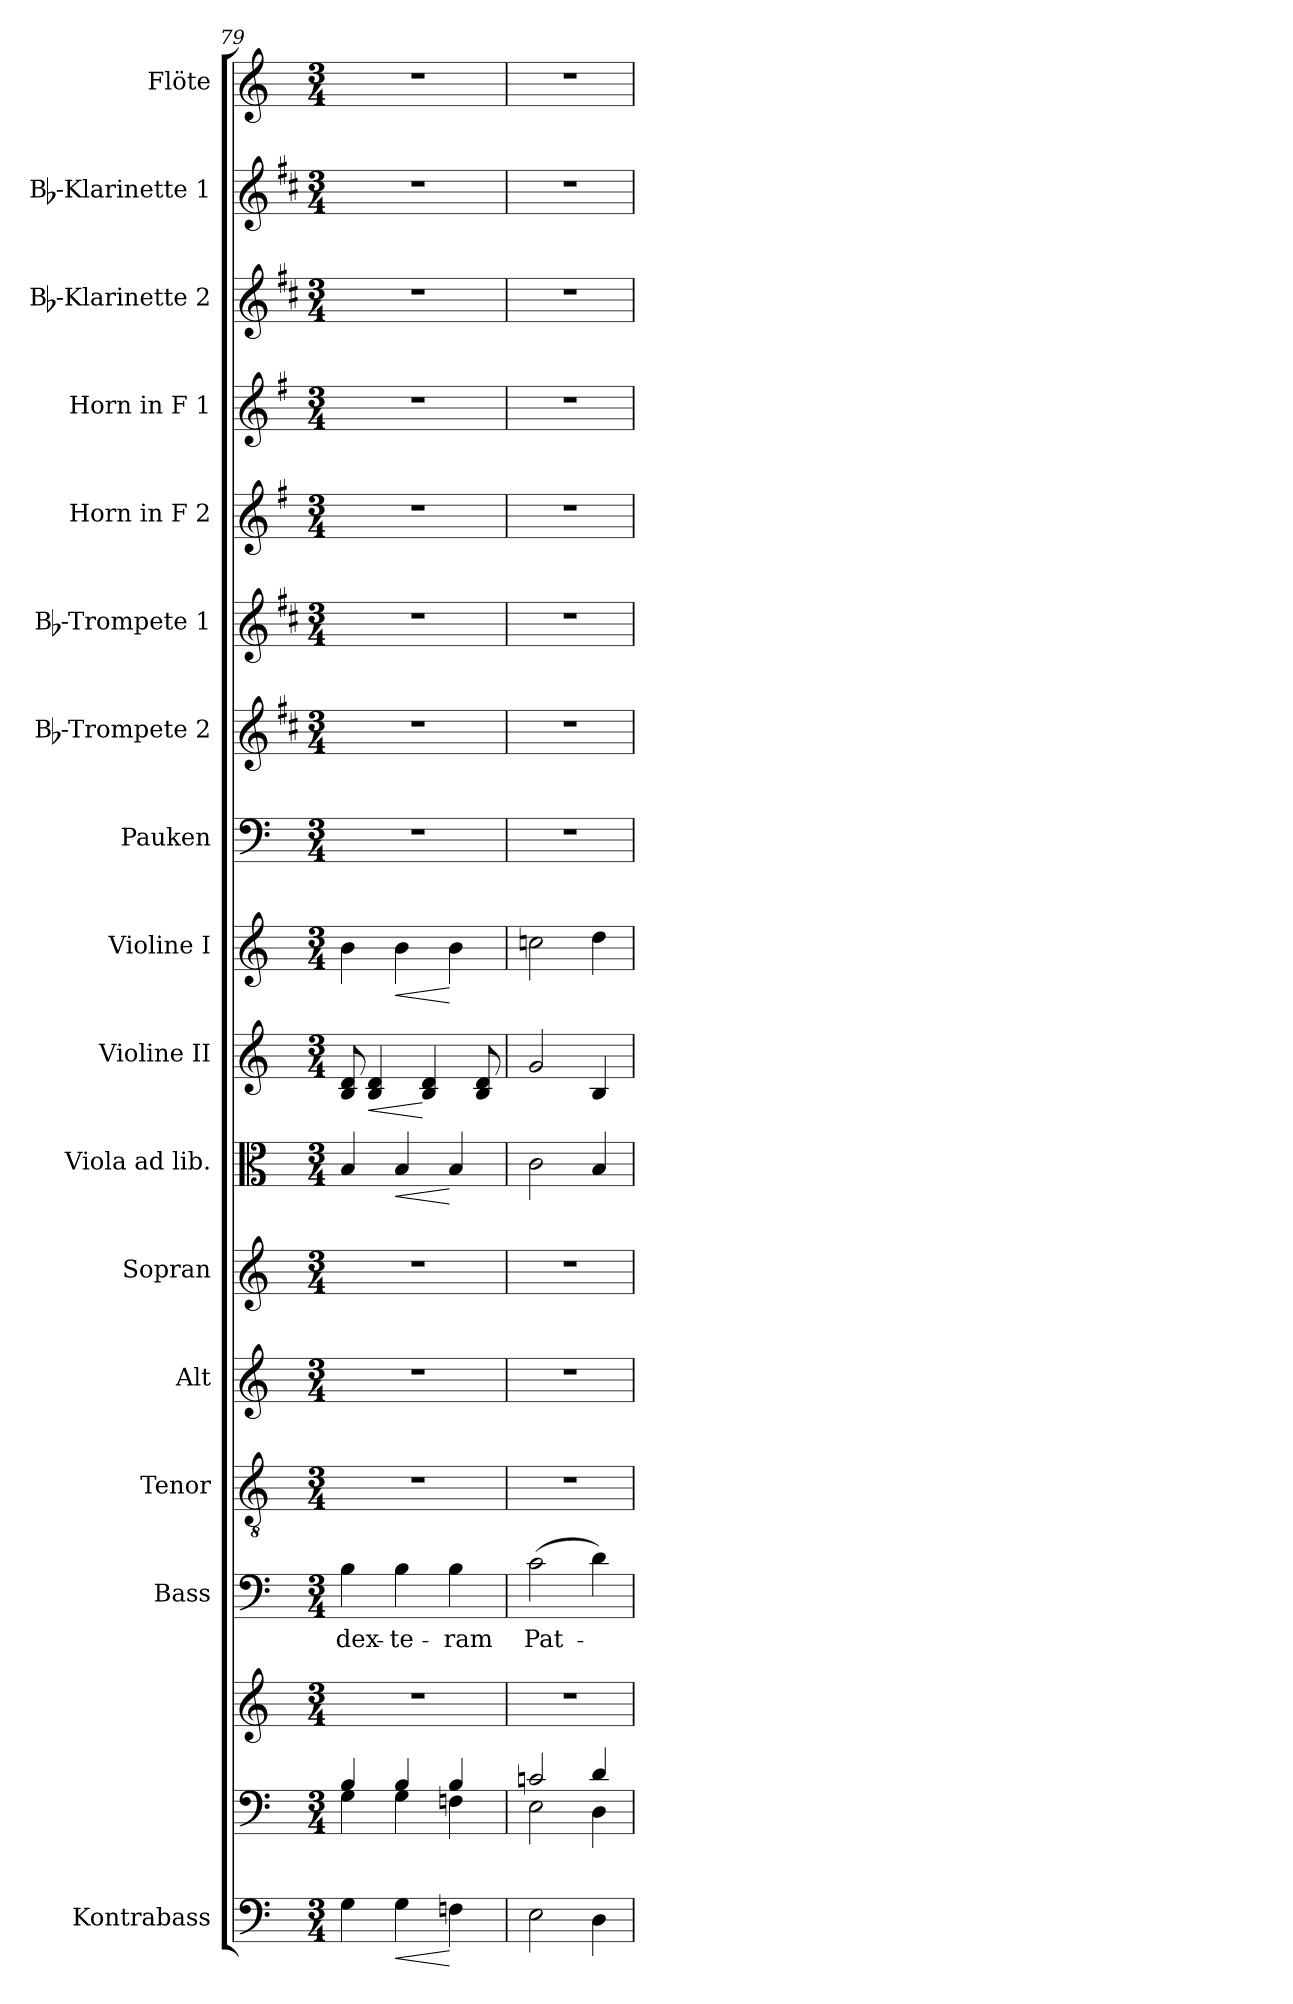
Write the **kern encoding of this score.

**kern	**dynam	**kern	**kern	**kern	**text	**kern	**kern	**kern	**kern	**dynam	**kern	**dynam	**kern	**dynam	**kern	**kern	**kern	**kern	**kern	**kern	**kern	**kern
*part17	*part17	*part16	*part16	*part15	*part15	*part14	*part13	*part12	*part11	*part11	*part10	*part10	*part9	*part9	*part8	*part7	*part6	*part5	*part4	*part3	*part2	*part1
*staff18	*staff18	*staff17	*staff16	*staff15	*staff15	*staff14	*staff13	*staff12	*staff11	*staff11	*staff10	*staff10	*staff9	*staff9	*staff8	*staff7	*staff6	*staff5	*staff4	*staff3	*staff2	*staff1
*I"Kontrabass	*	*	*	*I"Bass	*	*I"Tenor	*I"Alt	*I"Sopran	*I"Viola ad lib.	*	*I"Violine II	*	*I"Violine I	*	*I"Pauken	*I"Bb-Trompete 2	*I"Bb-Trompete 1	*I"Horn in F 2	*I"Horn in F 1	*I"Bb-Klarinette 2	*I"Bb-Klarinette 1	*I"Flöte
*I'Kb.	*	*	*	*I'B.	*	*I'T.	*I'A.	*I'S.	*I'Vla.	*	*I'Vl. II	*	*I'Vl. I	*	*I'Pk.	*I'Bb Trp. 2	*I'Bb Trp. 1	*	*	*I'Bb Kl. 2	*I'Bb Kl. 1	*I'Fl.
*clefF4	*	*clefF4	*clefG2	*clefF4	*	*clefGv2	*clefG2	*clefG2	*clefC3	*	*clefG2	*	*clefG2	*	*clefF4	*clefG2	*clefG2	*clefG2	*clefG2	*clefG2	*clefG2	*clefG2
*ITrd7c12	*	*	*	*	*	*	*	*	*	*	*	*	*	*	*	*ITrd1c2	*ITrd1c2	*ITrd4c7	*ITrd4c7	*ITrd1c2	*ITrd1c2	*
*k[]	*	*k[]	*k[]	*k[]	*	*k[]	*k[]	*k[]	*k[]	*	*k[]	*	*k[]	*	*k[]	*k[]	*k[]	*k[]	*k[]	*k[]	*k[]	*k[]
*C:	*	*C:	*C:	*C:	*	*C:	*C:	*C:	*C:	*	*C:	*	*C:	*	*C:	*C:	*C:	*C:	*C:	*C:	*C:	*C:
*M3/4	*	*M3/4	*M3/4	*M3/4	*	*M3/4	*M3/4	*M3/4	*M3/4	*	*M3/4	*	*M3/4	*	*M3/4	*M3/4	*M3/4	*M3/4	*M3/4	*M3/4	*M3/4	*M3/4
=79	=79	=79	=79	=79	=79	=79	=79	=79	=79	=79	=79	=79	=79	=79	=79	=79	=79	=79	=79	=79	=79	=79
*	*	*^	*	*	*	*	*	*	*	*	*	*	*	*	*	*	*	*	*	*	*	*
!	!	!	!	!	!	!LO:LY:b	!	!	!	!	!	!	!	!	!	!	!	!	!	!	!	!	!
4GG\	.	4B/	4G\	2.r	4B\	dex-	2.r	2.r	2.r	4B/	.	8B/ 8d/	.	4b\	.	2.r	2.r	2.r	2.r	2.r	2.r	2.r	2.r
!	!	!	!	!	!	!	!	!	!	!	!	!	!LO:HP:b	!	!	!	!	!	!	!	!	!	!
.	.	.	.	.	.	.	.	.	.	.	.	4B/ 4d/	<	.	.	.	.	.	.	.	.	.	.
!	!LO:HP:b	!	!	!	!	!LO:LY:b	!	!	!	!	!LO:HP:b	!	!	!	!LO:HP:b	!	!	!	!	!	!	!	!
4GG\	<	4B/	4G\	.	4B\	-te-	.	.	.	4B/	<	.	.	4b\	<	.	.	.	.	.	.	.	.
.	.	.	.	.	.	.	.	.	.	.	.	4B/ 4d/	[	.	.	.	.	.	.	.	.	.	.
!	!	!	!	!	!	!LO:LY:b	!	!	!	!	!	!	!	!	!	!	!	!	!	!	!	!	!
4FFn\	[	4B/	4Fn\	.	4B\	-ram	.	.	.	4B/	[	.	.	4b\	[	.	.	.	.	.	.	.	.
.	.	.	.	.	.	.	.	.	.	.	.	8B/ 8d/	.	.	.	.	.	.	.	.	.	.	.
=80	=80	=80	=80	=80	=80	=80	=80	=80	=80	=80	=80	=80	=80	=80	=80	=80	=80	=80	=80	=80	=80	=80	=80
!	!	!	!	!	!	!LO:LY:b	!	!	!	!	!	!	!	!	!	!	!	!	!	!	!	!	!
2EE\	.	2cn/	2E\	2.r	(>2c\	Pat-	2.r	2.r	2.r	2c\	.	2g/	.	2ccn\	.	2.r	2.r	2.r	2.r	2.r	2.r	2.r	2.r
4DD\	.	4d/	4D\	.	4d\)	.	.	.	.	4B/	.	4B/	.	4dd\	.	.	.	.	.	.	.	.	.
*	*	*v	*v	*	*	*	*	*	*	*	*	*	*	*	*	*	*	*	*	*	*	*	*
=	=	=	=	=	=	=	=	=	=	=	=	=	=	=	=	=	=	=	=	=	=	=
*-	*-	*-	*-	*-	*-	*-	*-	*-	*-	*-	*-	*-	*-	*-	*-	*-	*-	*-	*-	*-	*-	*-
